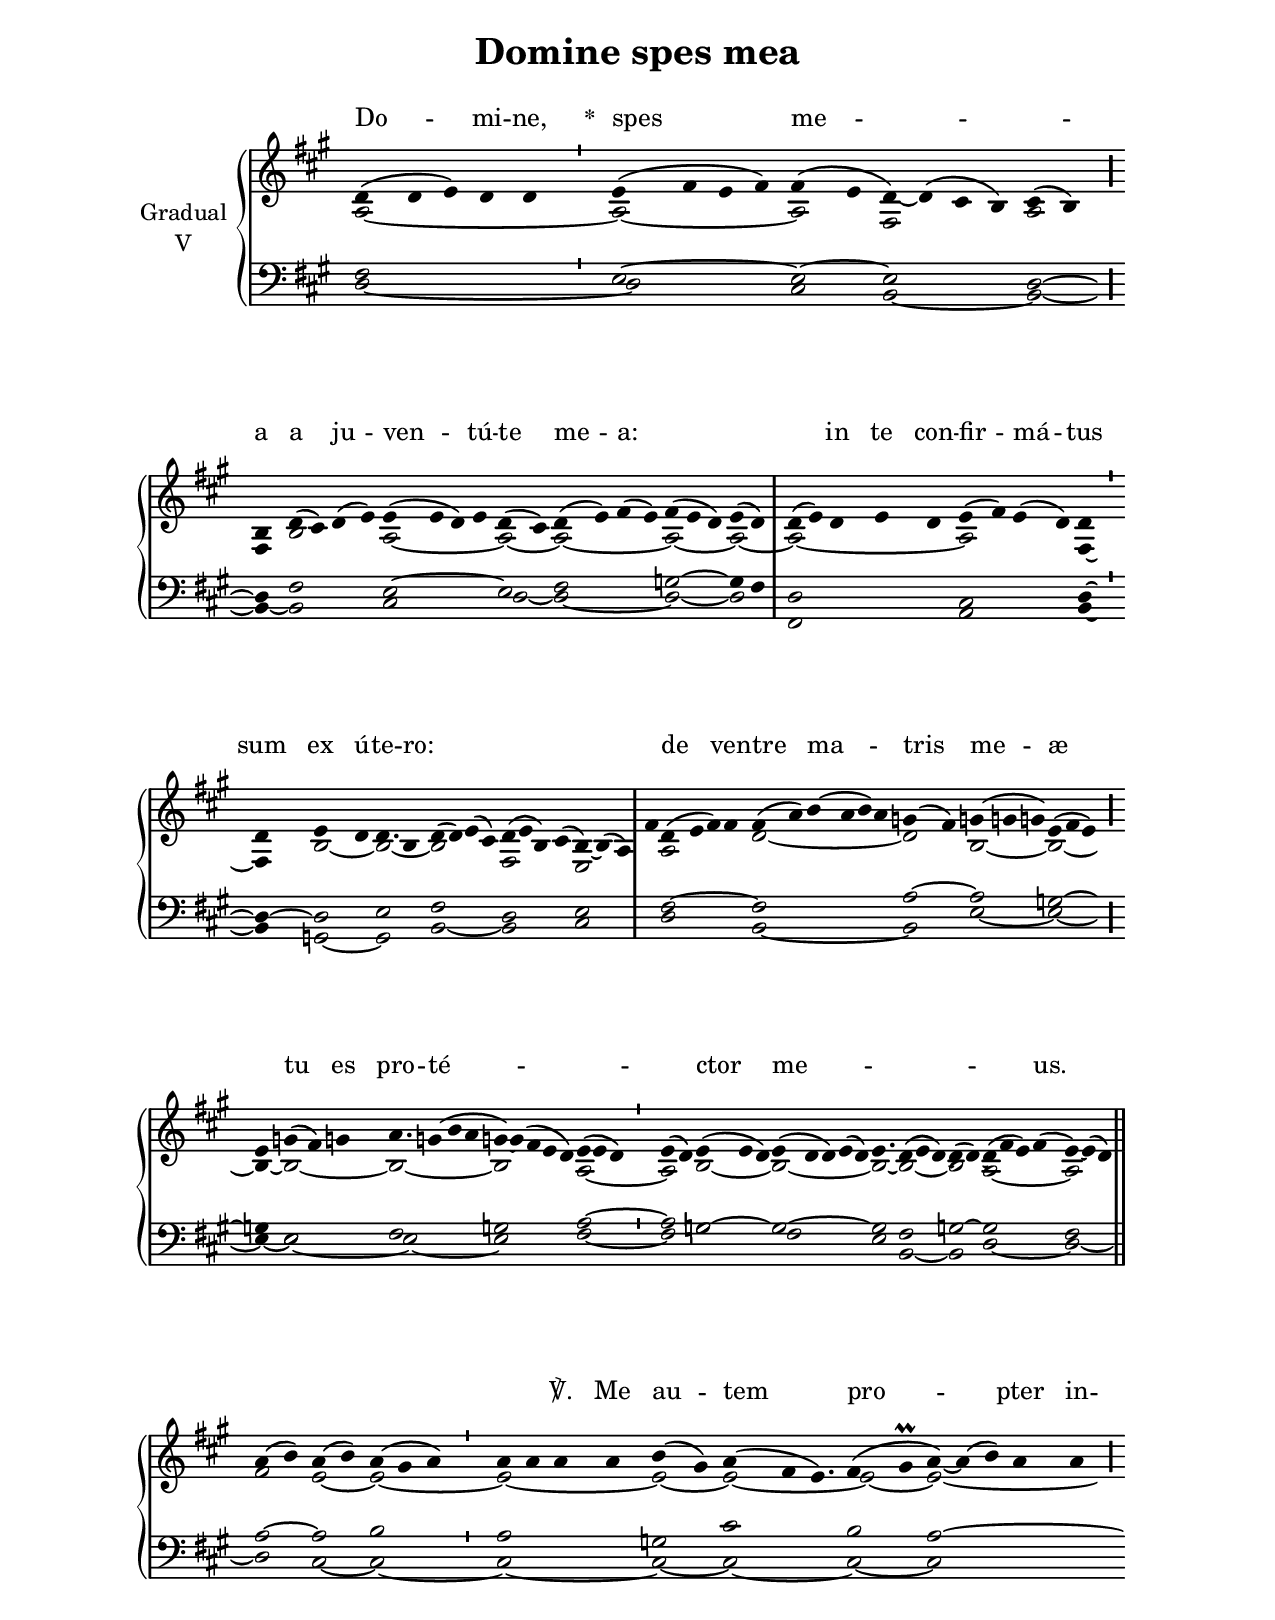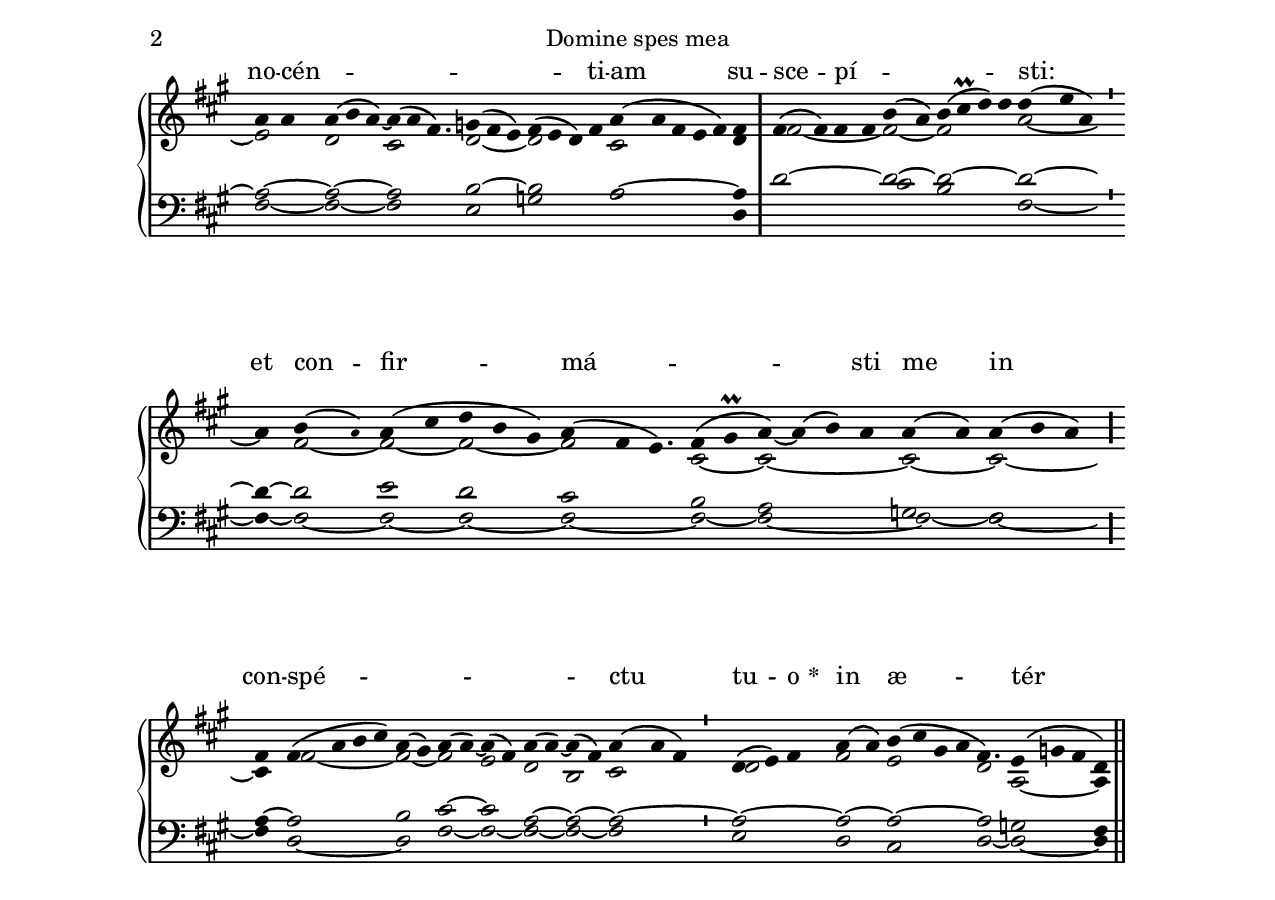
\version "2.18"
\include "gregorian.ly"
\include "noh2.ily"


%Page reference: page iii.216
%(volume.page)

global = {
 \key b \dorian
 \cadenzaOn 
}

\header {
  title = \markup \center-column {"Domine spes mea" \vspace #1 }
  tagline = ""
  composer = ""
}

\paper {
 #(include-special-characters)
  oddHeaderMarkup = \markup \fill-line {
    \line {}
    \center-column {
      \on-the-fly #first-page     " "
      \on-the-fly #not-first-page "Domine spes mea"
    }
    \line { \on-the-fly #print-page-number-check-first \fromproperty #'page:page-number-string }
  }
  evenHeaderMarkup = \markup \fill-line {
    \line { \on-the-fly #print-page-number-check-first \fromproperty #'page:page-number-string }
    \center-column { "Domine spes mea" }
    \line {}
  }
}

chantText = \lyricmode {
Do -- mi -- ne, 
\set stanza = " * " spes me -- _ a 
a ju -- ven -- tú -- te me -- a: _ _ _ 
in te con -- fir -- má -- tus sum ex ú -- te -- ro: _ _ _ _ _ 
de ven -- tre ma -- _ tris me -- æ _ 
tu es pro -- té -- _ _ ctor me -- _ _ _ us. _ _ _ _ _ ℣. 
Me au -- tem pro -- pter in -- no -- cén -- _ _ _ ti -- am 
su -- sce -- pí -- _ _ _ _ sti: 
et con -- fir -- má -- _ sti me in con -- spé -- _ _ _ ctu tu -- o 
\set stanza = " * " 
in æ -- tér -- num. _ _ _ _ _ _ _ _ }

chantMusic = {
\tieDown   d'4 ( d'4 e'4) d'4 d'4 \divisioMinima
 e'4 ( fis'4 e'4 fis'4) fis'4 ( e'4 d'4) ~ d'4 ( cis'4 b4) cis'4 ( b4) \divisioMaior
 b4 d'4 ( cis'4) d'4 ( e'4) e'4 ( e'4 d'4) e'4 d'4 ( cis'4) d'4 ( e'4) fis'4 ( e'4) fis'4 ( e'4 d'4) e'4 ( d'4) \divisioMaxima
 d'4 ( e'4) d'4 e'4 d'4 e'4 ( fis'4) e'4 ( d'4) d'4 \divisioMinima
 d'4 e'4 d'4 d'4. b4 d'4 ( d'4) e'4 ( cis'4) d'4 ( e'4 b4) cis'4 ( b4) ~ b4 ( a4) \divisioMaxima
 fis'4 d'4 ( e'4 fis'4) fis'4 fis'4 ( a'4) b'4 ( a'4 b'4) a'4  g'4 ( fis'4) g'4 ( g'4 g'4) e'4 ( fis'4 e'4) \divisioMaior
 e'4  g'4 ( fis'4)  g'4 a'4. g'4 ( b'4 a'4 g'4) ~ g'4 ( fis'4 e'4 d'4) e'4 ( e'4 d'4) \divisioMinima
 e'4 ( d'4) e'4 ( e'4 d'4) e'4 ( d'4 d'4) e'4 ( d'4) e'4. d'4 ( e'4 d'4) ~ d'4 ( d'4) ~ d'4 ( fis'4 e'4) fis'4 ( e'4) ~ e'4 ( d'4) \finalis
  a'4 ( b'4) a'4 ( b'4) a'4 ( gis'4 a'4) \divisioMinima
 a'4 a'4 a'4 a'4 b'4 ( gis'4) a'4 ( fis'4 e'4.) fis'4 ( gis'\prall a'4) ~ a'4 ( b'4) a'4 a'4 \divisioMaior
  a'4 a'4 a'4 ( b'4 a'4) ~ a'4 ( a'4 fis'4.) g'4 ( fis'4 e'4) fis'4 ( e'4 d'4) fis'4 a'4 ( a'4 fis'4 e'4 fis'4) fis'4 \divisioMaxima
 fis'4 ( fis'4) fis'4 fis'4 b'4 ( a'4) b'4 ( cis''\prall d''4) d''4 d''4 ( e''4 a'4) \divisioMinima
 a'4 b'4 ( \once \tweak #'font-size #-4 a' ) a'4 ( cis''4 d''4 b'4 gis'4) a'4 ( fis'4 e'4.) fis'4 ( gis'\prall a'4) ~ a'4 ( b'4) a'4 a'4 ( a'4) a'4 ( b'4 a'4) \divisioMaior
 fis'4 fis'4 ( a'4 b'4 cis''4) a'4 ( gis'4) a'4 ( a'4) ~ a'4 ( fis'4) a'4 ( a'4) ~ a'4 ( fis'4) a'4 ( a'4 fis'4) \divisioMinima
 d'4 ( e'4) fis'4 a'4 ( a'4) b'4 ( cis''4 gis'4 a'4 fis'4.)  e'4 ( g'4 fis'4 d'4) \finalis

}

altoMusic = {
a2*5/2 ~ \divisioMinima
a2*4/2 ~ a2 fis2*4/2 a2 \divisioMaior
fis4 b2*4/2 a2*4/2 ~ a2 ~ a2*4/2 ~ a2*3/2 ~ a2 ~ \divisioMaxima
a2*5/2 ~ a2*4/2 fis4 ~ \divisioMinima
fis4 b2 ~ b2*5/4 ~ b2*4/2 fis2*4/2 e2*3/2 \divisioMaxima
r4 a2*4/2 d'2*6/2 ~ d'2 b2*3/2 ~ b2*3/2 ~ \divisioMaior
b4 ~ b2*3/2 ~ b2*9/4 ~ b2*5/2 a2*3/2 ~ \divisioMinima
a2 b2*3/2 ~ b2*5/2 ~ b2*3/4 ~ b2*3/2 ~ b2 a2*4/2 ~ a2*3/2 fis'2 e'2 ~ e'2*3/2 ~ \divisioMinima
e'2*4/2 ~ e'2 ~ e'2*7/4 ~ e'2 ~ e'2*5/2 ~ e'2 d'2*3/2 cis'2*7/4 d'2*3/2 ~ d'2*4/2 cis'2*5/2 d'4 \divisioMaxima
fis'2*4/2 ~ fis'2 ~ fis'2*4/2 a'2*3/2 ~ \divisioMinima
a'4 fis'2 ~ fis'2 ~ fis'2*3/2 ~ fis'2*7/4 cis'2 ~ cis'2*4/2 ~ cis'2 ~ cis'2*3/2 ~ \divisioMaior
cis'4 fis'2*4/2 ~ fis'2 ~ fis'2 e'2 d'2 b2 cis'2*3/2 \divisioMinima
d'2*3/2 fis'2 e'2*4/2 d'2*3/4 a2*3/2 ~ a4 \finalis
}

tenorMusic = {
fis2*5/2 \divisioMinima
e2*4/2 ~ e2 ~ e2*4/2 d2 ~ \divisioMaior
d4 fis2*4/2 e2*4/2 ~ e2 fis2*4/2 g2*3/2 ~ g4 fis4 \divisioMaxima
d2*5/2 cis2*4/2 d4 ~ \divisioMinima
d4 ~ d2 e2*5/4 fis2*4/2 d2*4/2 e2*3/2 \divisioMaxima
r4 fis2*4/2 ~ fis2*6/2 a2 ~ a2*3/2 g2*3/2 ~ \divisioMaior
g4 e2*3/2 fis2*9/4 g2*5/2 a2*3/2 ~ \divisioMinima
a2 g2*3/2 ~ g2*5/2 ~ g2*3/4 fis2*3/2 g2 ~ g2*4/2 fis2*3/2 a2 ~ a2 b2*3/2 \divisioMinima
a2*4/2 g2 cis'2*7/4 b2 a2*5/2 ~ a2 ~ a2*3/2 ~ a2*7/4 b2*3/2 ~ b2*4/2 a2*5/2 ~ a4 \divisioMaxima
d'2*4/2 ~ d'2 ~ d'2*4/2 ~ d'2*3/2 ~ \divisioMinima
d'4 ~ d'2 e'2 d'2*3/2 cis'2*7/4 b2 a2*4/2 g2 fis2*3/2 \divisioMaior
a4 ~ a2*4/2 b2 cis'2 ~ cis'2 a2 ~ a2 ~ a2*3/2 ~ \divisioMinima
a2*3/2 ~ a2 ~ a2*4/2 ~ a2*3/4 g2*3/2 fis4 \finalis
}

bassMusic = {
d2*5/2 ~ \divisioMinima
d2*4/2 cis2 b,2*4/2 ~ b,2 ~ \divisioMaior
b,4 ~ b,2*4/2 cis2*4/2 d2 ~ d2*4/2 ~ d2*3/2 ~ d2 \divisioMaxima
fis,2*5/2 a,2*4/2 b,4 ~ \divisioMinima
b,4 g,2 ~ g,2*5/4 b,2*4/2 ~ b,2*4/2 cis2*3/2 \divisioMaxima
r4 d2*4/2 b,2*6/2 ~ b,2 e2*3/2 ~ e2*3/2 ~ \divisioMaior
e4 ~ e2*3/2 ~ e2*9/4 ~ e2*5/2 fis2*3/2 ~ \divisioMinima
fis2 g2*3/2 fis2*5/2 e2*3/4 b,2*3/2 ~ b,2 d2*4/2 ~ d2*3/2 ~ d2 cis2 ~ cis2*3/2 ~ \divisioMinima
cis2*4/2 ~ cis2 ~ cis2*7/4 ~ cis2 ~ cis2*5/2 fis2 ~ fis2*3/2 ~ fis2*7/4 e2*3/2 g2*4/2 a2*5/2 d4 \divisioMaxima
r2*4/2 cis'2 b2*4/2 fis2*3/2 ~ \divisioMinima
fis4 ~ fis2 ~ fis2 ~ fis2*3/2 ~ fis2*7/4 ~ fis2 ~ fis2*4/2 ~ fis2 ~ fis2*3/2 ~ \divisioMaior
fis4 d2*4/2 ~ d2 fis2 ~ fis2 ~ fis2 ~ fis2 ~ fis2*3/2 \divisioMinima
e2*3/2 d2 cis2*4/2 d2*3/4 ~ d2*3/2 ~ d4 \finalis
}

voiceLines = {
\voiceLineStyle


}

\score{
  <<
    \new GrandStaff <<
      \set GrandStaff.autoBeaming = ##f
      \set GrandStaff.instrumentName = \markup \center-column {
        "Gradual"
        "V"
      }
      \new Staff = up <<
        \new Voice = "chant" {
          \voiceOne \global \chantMusic
        }
        \new Voice {
          \voiceTwo \global \altoMusic
        }
      >>

      \new Staff = down <<
        \clef bass
        \new Voice {
          \voiceOne \global \tenorMusic
        }
        \new Voice {
          \voiceTwo \global \bassMusic
        }
	\new Voice {
        \voiceThree \global \voiceLines
        }
      >>
    >>
    \new Lyrics \lyricsto chant {
      \chantText
    }
  >>
  \layout{
  }
  \midi{
    \tempo 4 = 125
  }
}
